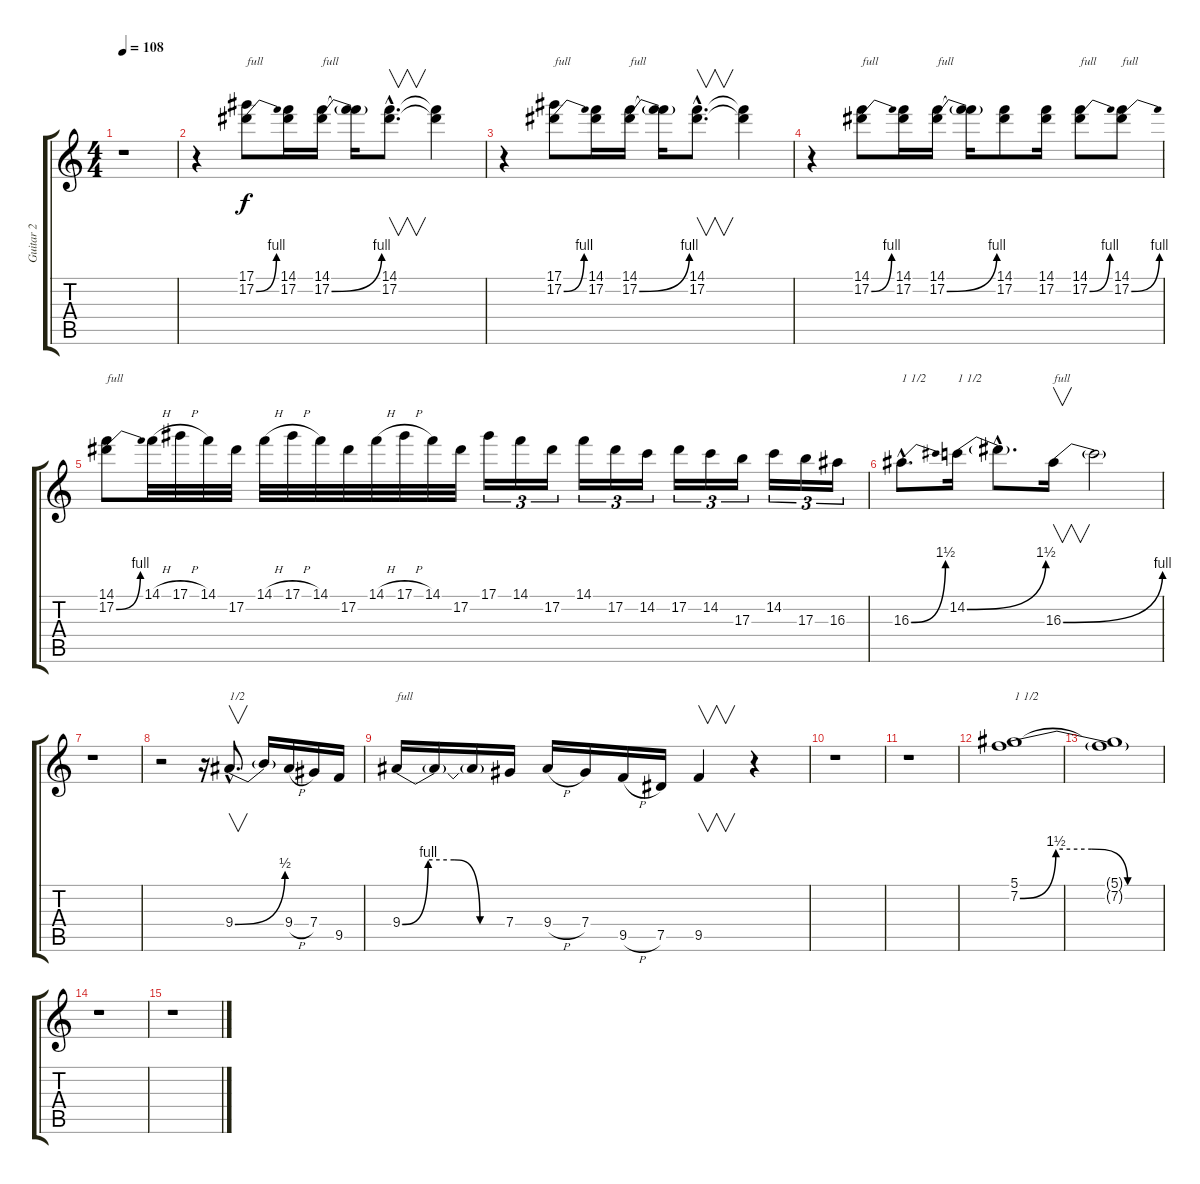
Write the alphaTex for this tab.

\track ("Guitar 2" "Guitar 2") {instrument electricguitarclean}
\staff {score tabs}
\tuning (Eb4 Bb3 Gb3 Db3 Ab2 Eb2) {hide}
\ts (4 4)
\tempo 108
\clef g2
\ks c
r.1{dy f} |
r.4 (17.1 17.2{be (bend 0 0 60 4)}).8{txt "full"} (14.1 17.2).16 (14.1 17.2{be (bend 0 0 60 4)}).16{txt "full"} (14.1{t} 17.2{t}).16 (14.1{hac} 17.2{hac}).8{v d} (14.1{t} 17.2{t}).4 |
r.4 (17.1 17.2{be (bend 0 0 60 4)}).8{txt "full"} (14.1 17.2).16 (14.1 17.2{be (bend 0 0 60 4)}).16{txt "full"} (14.1{t} 17.2{t}).16 (14.1{hac} 17.2{hac}).8{v d} (14.1{t} 17.2{t}).4 |
r.4 (14.1 17.2{be (bend 0 0 60 4)}).8{txt "full"} (14.1 17.2).16 (14.1 17.2{be (bend 0 0 60 4)}).16{txt "full"} (14.1{t} 17.2{t}).16 (14.1 17.2).8 (14.1 17.2).16 (14.1 17.2{be (bend 0 0 60 4)}).8{txt "full"} (14.1 17.2{be (bend 0 0 60 4)}).8{txt "full"} |
(14.1 17.2{be (bend 0 0 60 4)}).8{txt "full"} 14.1{h}.32 17.1{h}.32 14.1.32 17.2.32 14.1{h}.32 17.1{h}.32 14.1.32 17.2.32 14.1{h}.32 17.1{h}.32 14.1.32 17.2.32 17.1.16{tu (3 2)} 14.1.16{tu (3 2)} 17.2.16{tu (3 2)} 14.1.16{tu (3 2)} 17.2.16{tu (3 2)} 14.2.16{tu (3 2)} 17.2.16{tu (3 2)} 14.2.16{tu (3 2)} 17.3.16{tu (3 2)} 14.2.16{tu (3 2)} 17.3.16{tu (3 2)} 16.3.16{tu (3 2)} |
16.3{be (bend 0 0 60 6) hac}.8{d txt "1 1/2"} 14.2{be (bend 0 0 60 6)}.16{txt "1 1/2"} 14.2{hac t}.8{d} 16.3{be (bend 0 0 60 4)}.16{v txt "full"} 16.3{t}.2 |
r.1 |
r.2 r.16 9.4{be (bend 0 0 60 2) hac}.8{v d txt "1/2"} 9.4{t}.16 9.4{h}.16 7.4.16 9.5.16 |
9.4{be (custom 0 0 15 4 30 4 45 0 60 0)}.16{txt "full"} 9.4{t}.16 9.4{t}.16 7.4.16 9.4{h}.16 7.4.16 9.5{h}.16 7.5.16 9.5.4{v} r.4 |
r.1 |
r.1 |
(5.1 7.2{be (custom 0 0 15 6 30 6 45 0 60 0)}).1{txt "1 1/2"} |
(5.1{t} 7.2{t}).1 |
r.1 |
r.1
